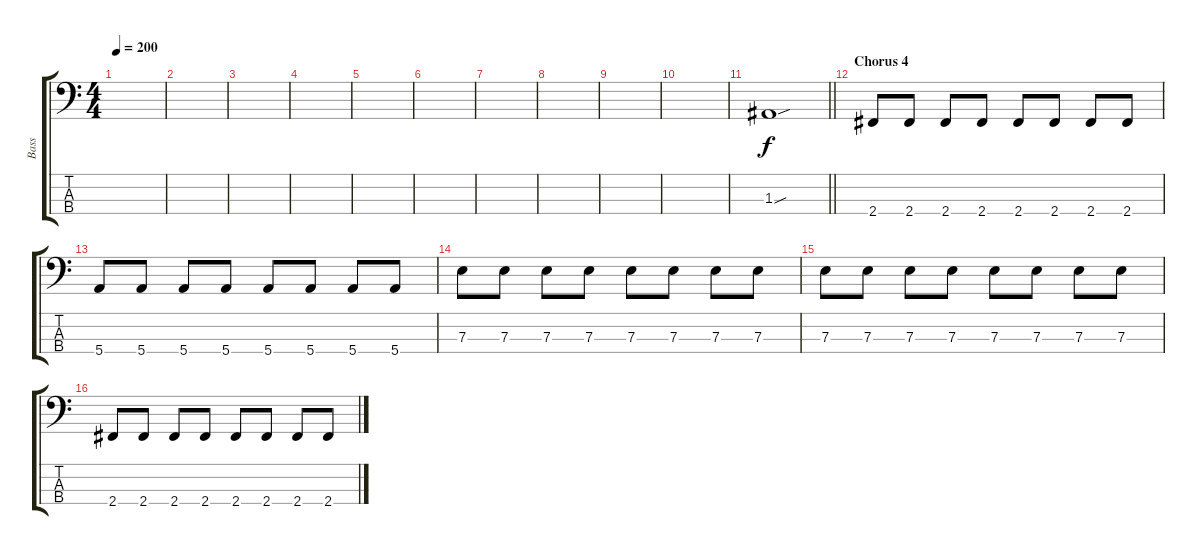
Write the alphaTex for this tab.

\track ("Bass" "Bass") {instrument electricbassfinger}
\staff {score tabs}
\tuning (G2 D2 A1 E1) {hide}
\ts (4 4)
\tempo 200
\clef f4
\ks c
|
|
|
|
|
|
|
|
|
|
\barLineRight lightlight
1.3{sou}.1 |
\section ("" "Chorus 4")
2.4.8 2.4.8 2.4.8 2.4.8 2.4.8 2.4.8 2.4.8 2.4.8 |
5.4.8 5.4.8 5.4.8 5.4.8 5.4.8 5.4.8 5.4.8 5.4.8 |
7.3.8 7.3.8 7.3.8 7.3.8 7.3.8 7.3.8 7.3.8 7.3.8 |
7.3.8 7.3.8 7.3.8 7.3.8 7.3.8 7.3.8 7.3.8 7.3.8 |
2.4.8 2.4.8 2.4.8 2.4.8 2.4.8 2.4.8 2.4.8 2.4.8
